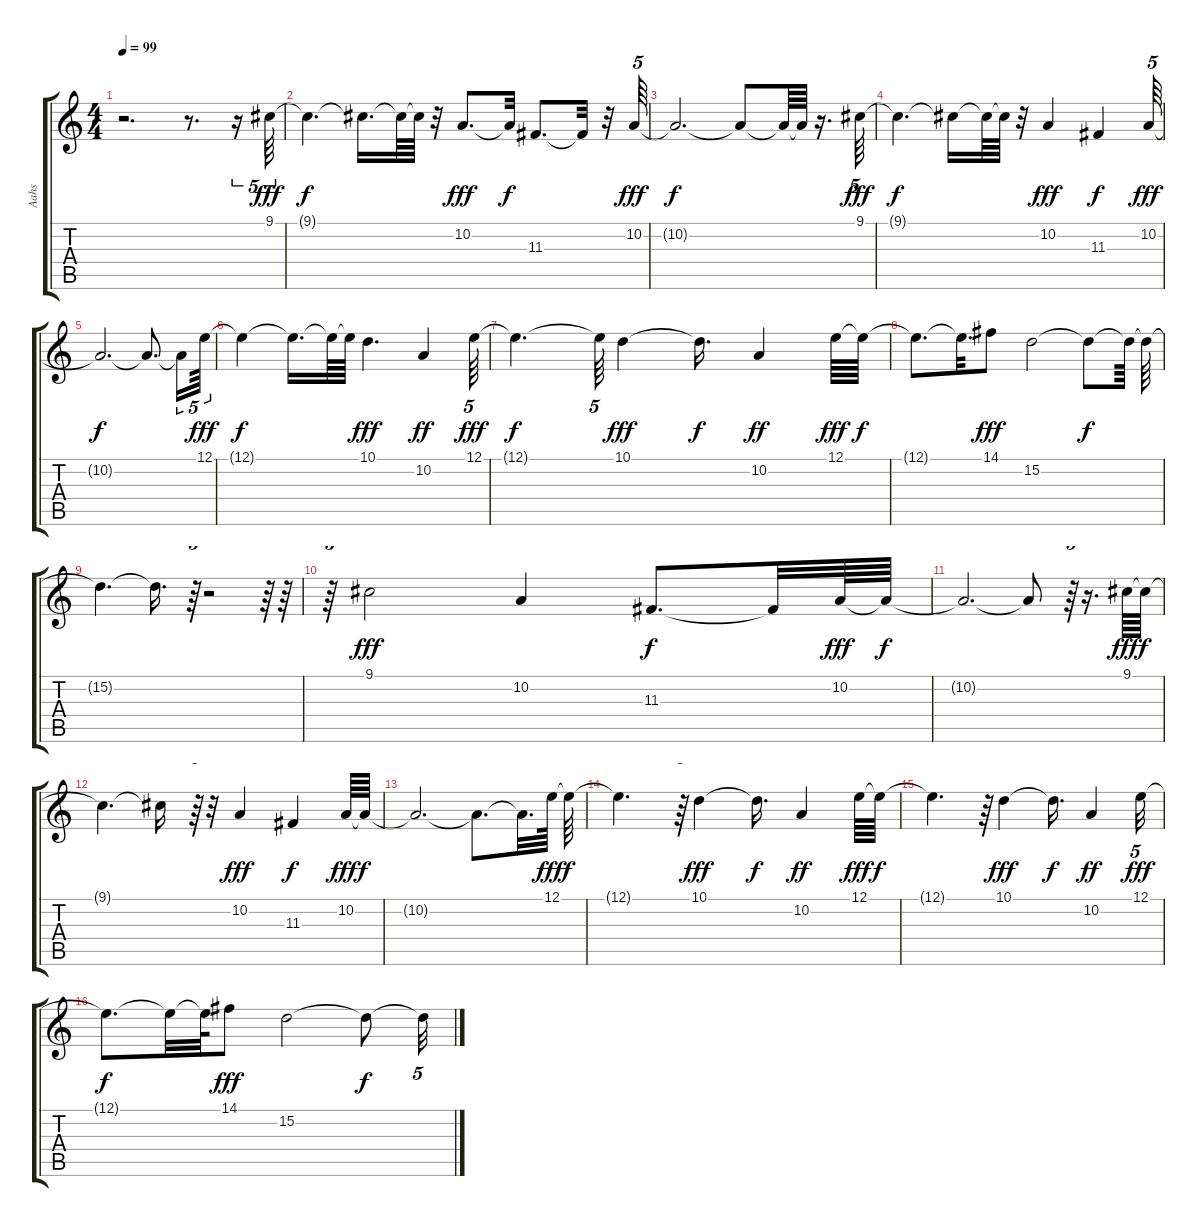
\track ("Aahs" "Aahs") {instrument choiraahs}
\staff {score tabs}
\tuning (E4 B3 G3 D3 A2 E2) {hide}
\ts (4 4)
\tempo 99
\clef g2
\ks c
r.2{d dy f} r.8{d} r.16{tu (5 4)} 9.1.64{tu (5 4) dy fff} |
9.1{t}.4{d dy f} 9.1{t}.16{d} 9.1{t}.64 9.1{t}.64 r.32 10.2.8{d dy fff} 10.2{t}.32{dy f} 11.3.8{d} 11.3{t}.32 r.32 10.2.64{tu (5 4) dy fff} |
10.2{t}.2{d dy f} 10.2{t}.8 10.2{t}.64 10.2{t}.64 r.16{d} 9.1.64{tu (5 4) dy fff} |
9.1{t}.4{d dy f} 9.1{t}.16 9.1{t}.64 9.1{t}.64 r.32 10.2.4{dy fff} 11.3.4{dy f} 10.2.64{tu (5 4) dy fff} |
10.2{t}.2{d dy f} 10.2{t}.8{d} 10.2{t}.16{tu (5 4)} 12.1.64{tu (5 4) dy fff} |
12.1{t}.4{dy f} 12.1{t}.16{d} 12.1{t}.64 12.1{t}.64 10.1.4{d dy fff} 10.2.4{dy ff} 12.1.64{tu (5 4) dy fff} |
12.1{t}.4{d dy f} 12.1{t}.64{tu (5 4)} 10.1.4{dy fff} 10.1{t}.16{d dy f} 10.2.4{dy ff} 12.1.64{dy fff} 12.1{t}.64{dy f} |
12.1{t}.8{d} 12.1{t}.32{d} 14.1.8{dy fff} 15.2.2 15.2{t}.8{dy f} 15.2{t}.64 15.2{t}.64 |
15.2{t}.4{d} 15.2{t}.16{d} r.64{tu (5 4)} r.2 r.64 r.64 |
r.64{tu (5 4)} 9.1.2{dy fff} 10.2.4 11.3.8{d dy f} 11.3{t}.32 10.2.64{dy fff} 10.2{t}.64{dy f} |
10.2{t}.2{d} 10.2{t}.8 r.64{tu (5 4)} r.16{d} 9.1.64{dy fff} 9.1{t}.64{dy f} |
9.1{t}.4{d} 9.1{t}.16 r.64{tu (5 4)} r.32 10.2.4{dy fff} 11.3.4{dy f} 10.2.64{dy fff} 10.2{t}.64{dy f} |
10.2{t}.2{d} 10.2{t}.8{d} 10.2{t}.32{d} 12.1.64{dy fff} 12.1{t}.64{dy f} |
12.1{t}.4{d} r.64{tu (5 4)} 10.1.4{dy fff} 10.1{t}.16{d dy f} 10.2.4{dy ff} 12.1.64{dy fff} 12.1{t}.64{dy f} |
12.1{t}.4{d} r.64 10.1.4{dy fff} 10.1{t}.16{d dy f} 10.2.4{dy ff} 12.1.32{tu (5 4) dy fff} |
12.1{t}.8{d dy f} 12.1{t}.32 12.1{t}.64 14.1.8{dy fff} 15.2.2 15.2{t}.8{dy f} 15.2{t}.32{tu (5 4)}
